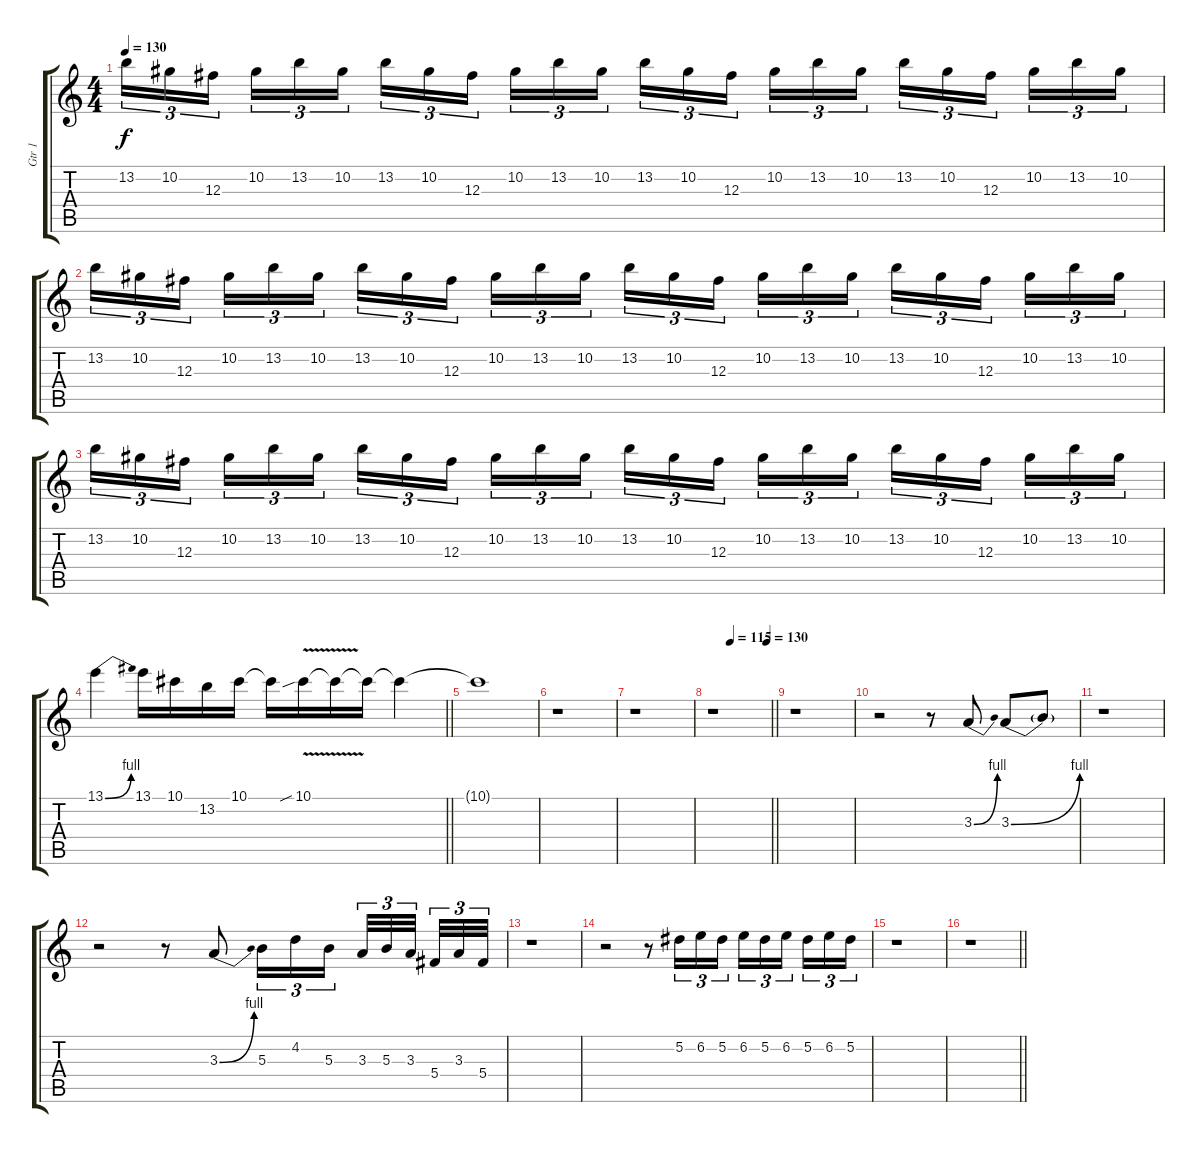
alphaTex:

\track ("Gtr 1" "Gtr 1") {instrument distortionguitar}
\staff {score tabs}
\tuning (Eb4 Bb3 Gb3 Db3 Ab2 Eb2) {hide}
\ts (4 4)
\tempo 130
\clef g2
\ks c
13.2.16{tu (3 2) dy f} 10.2.16{tu (3 2)} 12.3.16{tu (3 2)} 10.2.16{tu (3 2)} 13.2.16{tu (3 2)} 10.2.16{tu (3 2)} 13.2.16{tu (3 2)} 10.2.16{tu (3 2)} 12.3.16{tu (3 2)} 10.2.16{tu (3 2)} 13.2.16{tu (3 2)} 10.2.16{tu (3 2)} 13.2.16{tu (3 2)} 10.2.16{tu (3 2)} 12.3.16{tu (3 2)} 10.2.16{tu (3 2)} 13.2.16{tu (3 2)} 10.2.16{tu (3 2)} 13.2.16{tu (3 2)} 10.2.16{tu (3 2)} 12.3.16{tu (3 2)} 10.2.16{tu (3 2)} 13.2.16{tu (3 2)} 10.2.16{tu (3 2)} |
13.2.16{tu (3 2)} 10.2.16{tu (3 2)} 12.3.16{tu (3 2)} 10.2.16{tu (3 2)} 13.2.16{tu (3 2)} 10.2.16{tu (3 2)} 13.2.16{tu (3 2)} 10.2.16{tu (3 2)} 12.3.16{tu (3 2)} 10.2.16{tu (3 2)} 13.2.16{tu (3 2)} 10.2.16{tu (3 2)} 13.2.16{tu (3 2)} 10.2.16{tu (3 2)} 12.3.16{tu (3 2)} 10.2.16{tu (3 2)} 13.2.16{tu (3 2)} 10.2.16{tu (3 2)} 13.2.16{tu (3 2)} 10.2.16{tu (3 2)} 12.3.16{tu (3 2)} 10.2.16{tu (3 2)} 13.2.16{tu (3 2)} 10.2.16{tu (3 2)} |
13.2.16{tu (3 2)} 10.2.16{tu (3 2)} 12.3.16{tu (3 2)} 10.2.16{tu (3 2)} 13.2.16{tu (3 2)} 10.2.16{tu (3 2)} 13.2.16{tu (3 2)} 10.2.16{tu (3 2)} 12.3.16{tu (3 2)} 10.2.16{tu (3 2)} 13.2.16{tu (3 2)} 10.2.16{tu (3 2)} 13.2.16{tu (3 2)} 10.2.16{tu (3 2)} 12.3.16{tu (3 2)} 10.2.16{tu (3 2)} 13.2.16{tu (3 2)} 10.2.16{tu (3 2)} 13.2.16{tu (3 2)} 10.2.16{tu (3 2)} 12.3.16{tu (3 2)} 10.2.16{tu (3 2)} 13.2.16{tu (3 2)} 10.2.16{tu (3 2)} |
\barLineRight lightlight
13.1{be (bend 0 0 60 4)}.4 13.1.16 10.1.16 13.2.16 10.1.16 10.1{t}.16 10.1{v sib}.16 10.1{t}.16 10.1{t}.16 10.1{t}.4 |
10.1{t}.1 |
r.1 |
r.1 |
\tempo (115 0.3125)
\tempo (130 0.9375)
\barLineRight lightlight
r.1 |
r.1 |
r.2 r.8 3.3{be (bend 0 0 60 4)}.8 3.3{be (bend 0 0 60 4)}.8 3.3{t}.8 |
r.1 |
r.2 r.8 3.3{be (bend 0 0 60 4)}.8 5.3.16{tu (3 2)} 4.2.16{tu (3 2)} 5.3.16{tu (3 2)} 3.3.32{tu (3 2)} 5.3.32{tu (3 2)} 3.3.32{tu (3 2)} 5.4.32{tu (3 2)} 3.3.32{tu (3 2)} 5.4.32{tu (3 2)} |
r.1 |
r.2 r.8 5.2.16{tu (3 2)} 6.2.16{tu (3 2)} 5.2.16{tu (3 2)} 6.2.16{tu (3 2)} 5.2.16{tu (3 2)} 6.2.16{tu (3 2)} 5.2.16{tu (3 2)} 6.2.16{tu (3 2)} 5.2.16{tu (3 2)} |
r.1 |
\barLineRight lightlight
r.1
